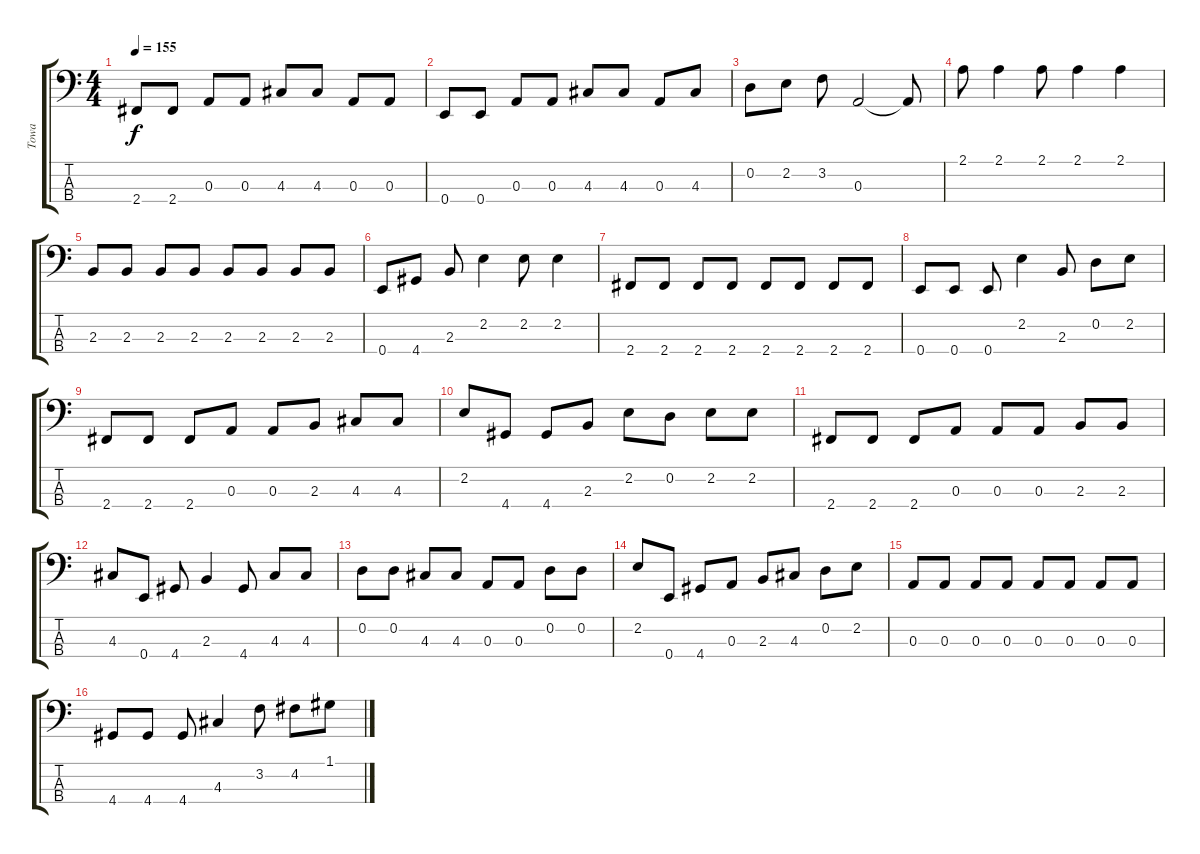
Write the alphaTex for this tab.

\track ("Towa" "Towa") {instrument electricbasspick}
\staff {score tabs}
\tuning (G2 D2 A1 E1) {hide}
\ts (4 4)
\tempo 155
\clef f4
\ks c
2.4.8{dy f} 2.4.8 0.3.8 0.3.8 4.3.8 4.3.8 0.3.8 0.3.8 |
0.4.8 0.4.8 0.3.8 0.3.8 4.3.8 4.3.8 0.3.8 4.3.8 |
0.2.8 2.2.8 3.2.8 0.3.2 0.3{t}.8 |
2.1.8 2.1.4 2.1.8 2.1.4 2.1.4 |
2.3.8 2.3.8 2.3.8 2.3.8 2.3.8 2.3.8 2.3.8 2.3.8 |
0.4.8 4.4.8 2.3.8 2.2.4 2.2.8 2.2.4 |
2.4.8 2.4.8 2.4.8 2.4.8 2.4.8 2.4.8 2.4.8 2.4.8 |
0.4.8 0.4.8 0.4.8 2.2.4 2.3.8 0.2.8 2.2.8 |
2.4.8 2.4.8 2.4.8 0.3.8 0.3.8 2.3.8 4.3.8 4.3.8 |
2.2.8 4.4.8 4.4.8 2.3.8 2.2.8 0.2.8 2.2.8 2.2.8 |
2.4.8 2.4.8 2.4.8 0.3.8 0.3.8 0.3.8 2.3.8 2.3.8 |
4.3.8 0.4.8 4.4.8 2.3.4 4.4.8 4.3.8 4.3.8 |
0.2.8 0.2.8 4.3.8 4.3.8 0.3.8 0.3.8 0.2.8 0.2.8 |
2.2.8 0.4.8 4.4.8 0.3.8 2.3.8 4.3.8 0.2.8 2.2.8 |
0.3.8 0.3.8 0.3.8 0.3.8 0.3.8 0.3.8 0.3.8 0.3.8 |
4.4.8 4.4.8 4.4.8 4.3.4 3.2.8 4.2.8 1.1.8
